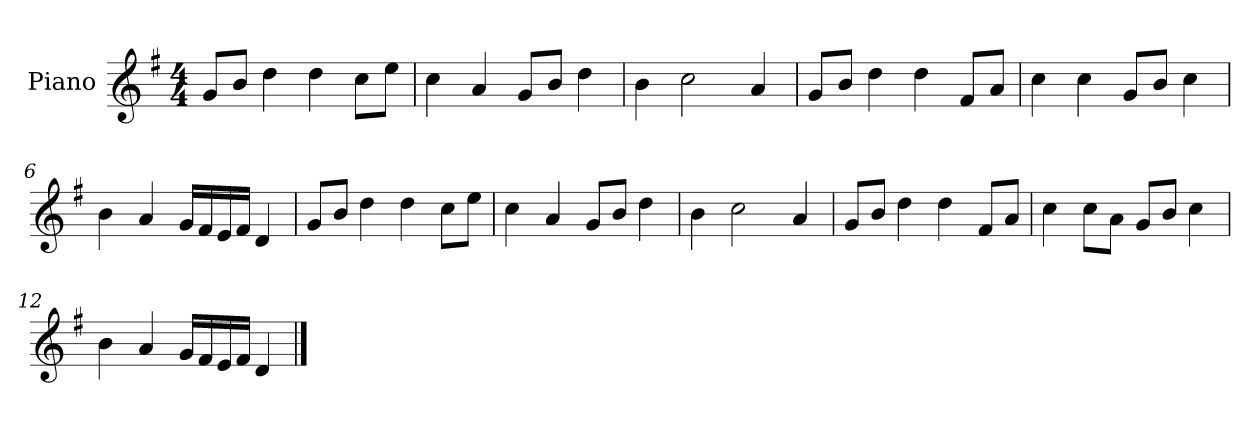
**kern
*part1
*staff1
*I"Piano
*I'P-no
*clefG2
*k[f#]
*M4/4
*MM90
=1
8g/L
8b/J
4dd\
4dd\
8cc\L
8ee\J
=2
4cc\
4a/
8g/L
8b/J
4dd\
=3
4b\
2cc\
4a/
=4
8g/L
8b/J
4dd\
4dd\
8f#/L
8a/J
=5
4cc\
4cc\
8g/L
8b/J
4cc\
=6
4b\
4a/
16g/LL
16f#/
16e/
16f#/JJ
4d/
!!LO:LB:g=z
=7
8g/L
8b/J
4dd\
4dd\
8cc\L
8ee\J
=8
4cc\
4a/
8g/L
8b/J
4dd\
=9
4b\
2cc\
4a/
=10
8g/L
8b/J
4dd\
4dd\
8f#/L
8a/J
=11
4cc\
8cc\L
8a\J
8g/L
8b/J
4cc\
=12
4b\
4a/
16g/LL
16f#/
16e/
16f#/JJ
4d/
==
*-
